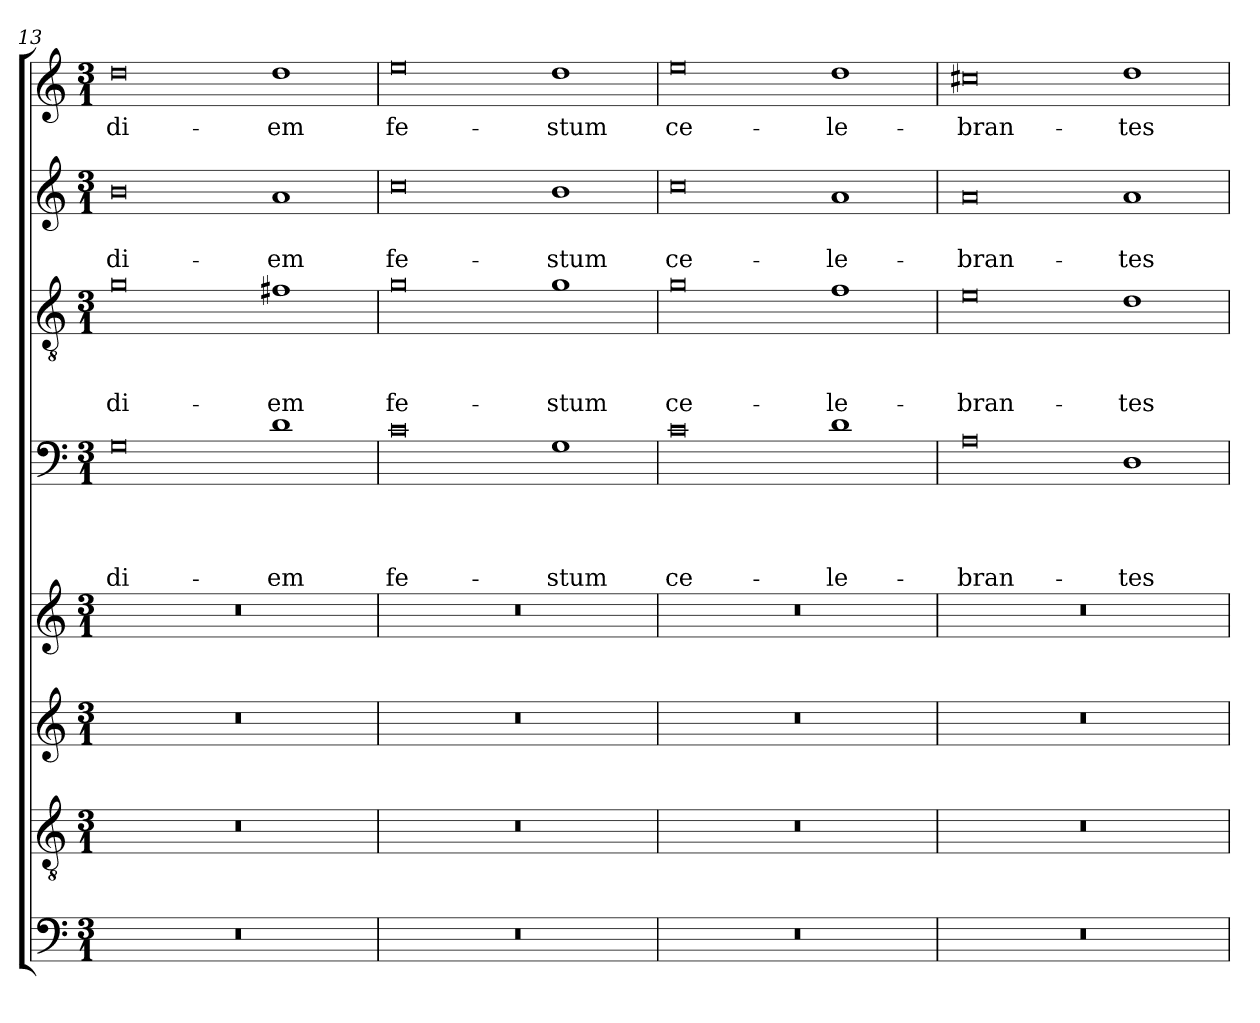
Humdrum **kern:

**kern	**kern	**kern	**kern	**kern	**text	**text	**text	**text	**kern	**text	**text	**text	**kern	**text	**text	**kern	**text
*part8	*part7	*part6	*part5	*part4	*part4	*part4	*part4	*part4	*part3	*part3	*part3	*part3	*part2	*part2	*part2	*part1	*part1
*staff8	*staff7	*staff6	*staff5	*staff4	*staff4	*staff4	*staff4	*staff4	*staff3	*staff3	*staff3	*staff3	*staff2	*staff2	*staff2	*staff1	*staff1
*clefF4	*clefGv2	*clefG2	*clefG2	*clefF4	*	*	*	*	*clefGv2	*	*	*	*clefG2	*	*	*clefG2	*
*k[]	*k[]	*k[]	*k[]	*k[]	*	*	*	*	*k[]	*	*	*	*k[]	*	*	*k[]	*
*C:	*C:	*C:	*C:	*C:	*	*	*	*	*C:	*	*	*	*C:	*	*	*C:	*
*M3/1	*M3/1	*M3/1	*M3/1	*M3/1	*	*	*	*	*M3/1	*	*	*	*M3/1	*	*	*M3/1	*
=13	=13	=13	=13	=13	=13	=13	=13	=13	=13	=13	=13	=13	=13	=13	=13	=13	=13
!	!	!	!	!	!	!	!	!LO:LY:b	!	!	!	!LO:LY:b	!	!	!LO:LY:b	!	!LO:LY:b
0.r	0.r	0.r	0.r	0G	.	.	.	di-	0g	.	.	di-	0b	.	di-	0dd	di-
!	!	!	!	!	!	!	!	!LO:LY:b	!	!	!	!LO:LY:b	!	!	!LO:LY:b	!	!LO:LY:b
.	.	.	.	1d	.	.	.	-em	1f#X	.	.	-em	1a	.	-em	1dd	-em
=14	=14	=14	=14	=14	=14	=14	=14	=14	=14	=14	=14	=14	=14	=14	=14	=14	=14
!	!	!	!	!	!	!	!	!LO:LY:b	!	!	!	!LO:LY:b	!	!	!LO:LY:b	!	!LO:LY:b
0.r	0.r	0.r	0.r	0c	.	.	.	fe-	0g	.	.	fe-	0cc	.	fe-	0ee	fe-
!	!	!	!	!	!	!	!	!LO:LY:b	!	!	!	!LO:LY:b	!	!	!LO:LY:b	!	!LO:LY:b
.	.	.	.	1G	.	.	.	-stum	1g	.	.	-stum	1b	.	-stum	1dd	-stum
=15	=15	=15	=15	=15	=15	=15	=15	=15	=15	=15	=15	=15	=15	=15	=15	=15	=15
!	!	!	!	!	!	!	!	!LO:LY:b	!	!	!	!LO:LY:b	!	!	!LO:LY:b	!	!LO:LY:b
0.r	0.r	0.r	0.r	0c	.	.	.	ce-	0g	.	.	ce-	0cc	.	ce-	0ee	ce-
!	!	!	!	!	!	!	!	!LO:LY:b	!	!	!	!LO:LY:b	!	!	!LO:LY:b	!	!LO:LY:b
.	.	.	.	1d	.	.	.	-le-	1f	.	.	-le-	1a	.	-le-	1dd	-le-
!!LO:LB:g=z
=16	=16	=16	=16	=16	=16	=16	=16	=16	=16	=16	=16	=16	=16	=16	=16	=16	=16
!	!	!	!	!	!	!	!	!LO:LY:b	!	!	!	!LO:LY:b	!	!	!LO:LY:b	!	!LO:LY:b
0.r	0.r	0.r	0.r	0A	.	.	.	-bran-	0e	.	.	-bran-	0a	.	-bran-	0cc#X	-bran-
!	!	!	!	!	!	!	!	!LO:LY:b	!	!	!	!LO:LY:b	!	!	!LO:LY:b	!	!LO:LY:b
.	.	.	.	1D	.	.	.	-tes	1d	.	.	-tes	1a	.	-tes	1dd	-tes
=	=	=	=	=	=	=	=	=	=	=	=	=	=	=	=	=	=
*-	*-	*-	*-	*-	*-	*-	*-	*-	*-	*-	*-	*-	*-	*-	*-	*-	*-
